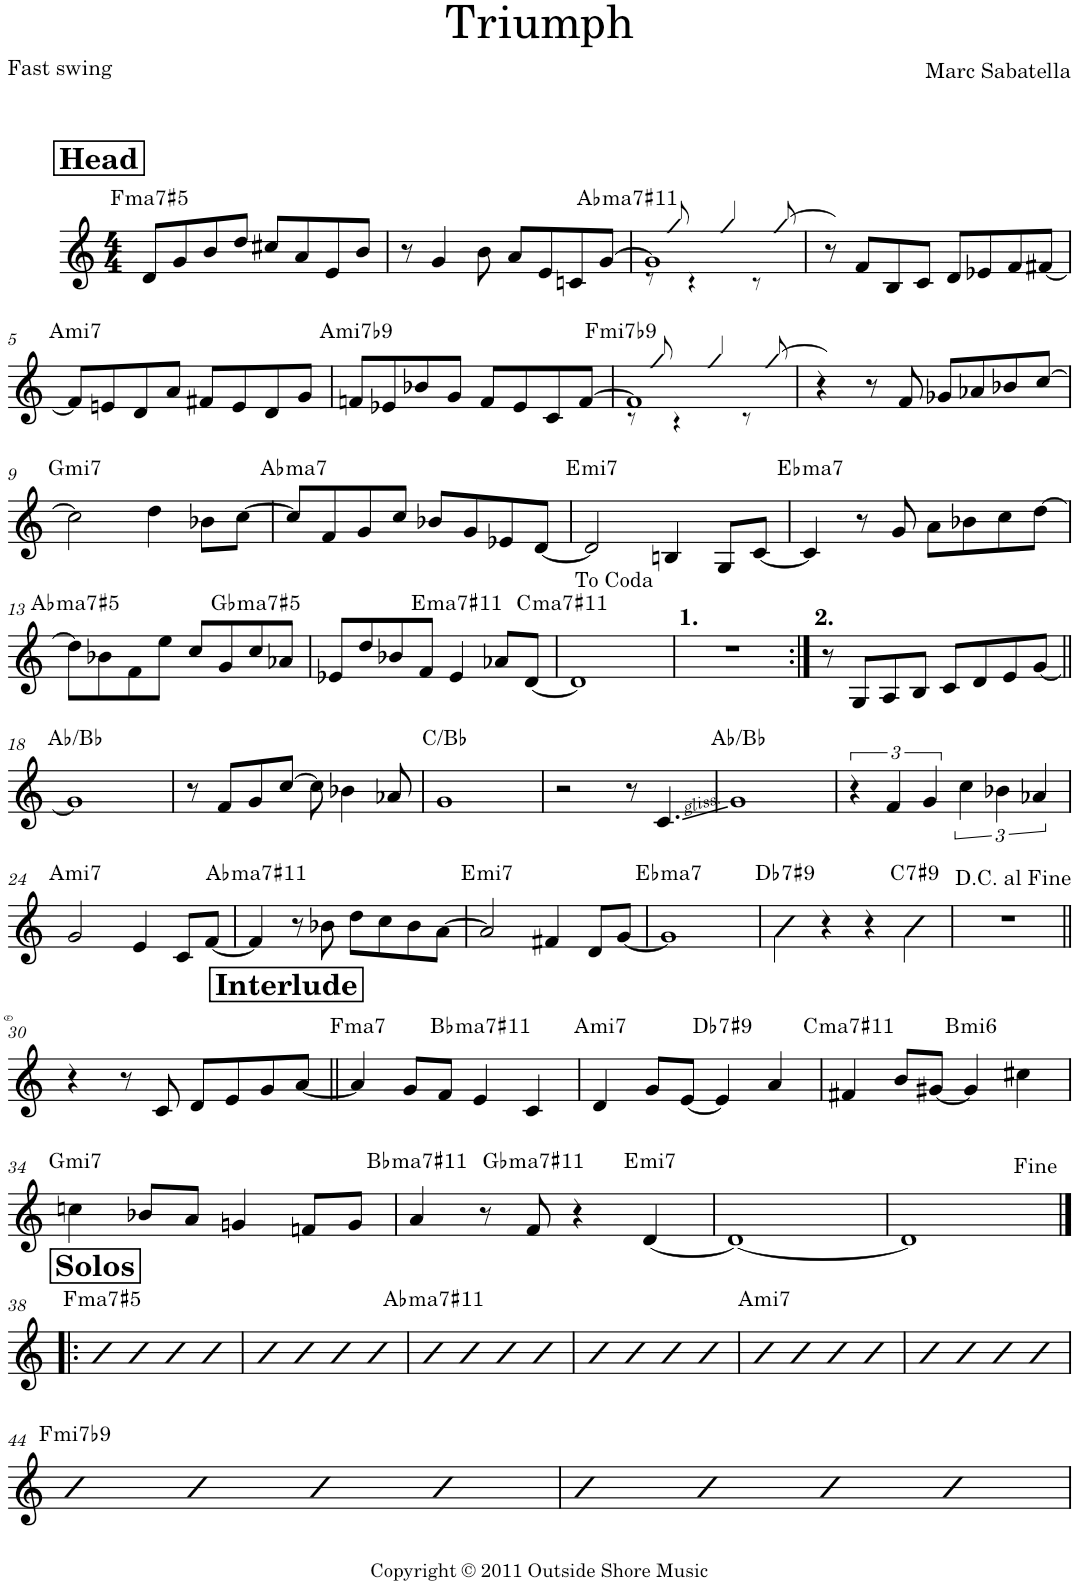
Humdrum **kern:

**kern	**harte
*part1	*part1
*staff1	*
*I"Piano	*
*I'Pno	*
*clefG2	*
*k[]	*
*M4/4	*
=1	=1
!LO:TX:a:B:t=Head	!LO:H:kt=ma7
8d/L	F:(3,#5,7)
8g/	.
8b/	.
8dd/J	.
8cc#X/L	.
8a/	.
8e/	.
8b/J	.
=2	=2
8r	.
4g/	.
8b\	.
8a/L	.
8e/	.
8cn/	.
[8g/J	.
=3	=3
*^	*
!	!	!LO:H:kt=ma7
1g]	8r	Ab:maj7(#11)
.	8gg!/	.
.	4r	.
.	4gg!/	.
.	8r	.
.	[8gg!/	.
=4	=4	=4
8r	1gg!]	.
8f/L	.	.
8B/	.	.
8c/J	.	.
8d/L	.	.
8e-X/	.	.
8f/	.	.
[8f#X/J	.	.
*v	*v	*
!!LO:LB:g=z
=5	=5
!	!LO:H:kt=mi7
8f#/L]	A:min7
8en/	.
8d/	.
8a/J	.
8f#X/L	.
8e/	.
8d/	.
8g/J	.
=6	=6
!	!LO:H:kt=mi7
8fn/L	A:min7(b9)
8e-X/	.
8b-X/	.
8g/J	.
8f/L	.
8e-/	.
8c/	.
[8f/J	.
=7	=7
*^	*
!	!	!LO:H:kt=mi7
1f]	8r	F:min7(b9)
.	8gg!/	.
.	4r	.
.	4gg!/	.
.	8r	.
.	[8gg!/	.
=8	=8	=8
4r	1gg!]	.
8r	.	.
8f/	.	.
8g-X/L	.	.
8a-X/	.	.
8b-X/	.	.
[8cc/J	.	.
*v	*v	*
!!LO:LB:g=z
=9	=9
!	!LO:H:kt=mi7
2cc\]	G:min7
4dd\	.
8b-X\L	.
[8cc\J	.
=10	=10
!	!LO:H:kt=ma7
8cc/L]	Ab:maj7
8f/	.
8g/	.
8cc/J	.
8b-X/L	.
8g/	.
8e-X/	.
[8d/J	.
=11	=11
!	!LO:H:kt=mi7
2d/]	E:min7
4Bn/	.
8G/L	.
[8c/J	.
=12	=12
!	!LO:H:kt=ma7
4c/]	Eb:maj7
8r	.
8g/	.
8a\L	.
8b-X\	.
8cc\	.
[8dd\J	.
!!LO:LB:g=z
=13	=13
!	!LO:H:kt=ma7
8dd\L]	Ab:(3,#5,7)
8b-X\	.
8f\	.
8ee\J	.
8cc/L	.
8g/	.
!	!LO:H:kt=ma7
8cc/	Gb:(3,#5,7)
8a-X/J	.
=14	=14
8e-X/L	.
8dd/	.
8b-X/	.
8f/J	.
!	!LO:H:kt=ma7
4e-/	E:maj7(#11)
8a-X/L	.
[8d/J	.
=15	=15
!	!LO:H:kt=ma7
1d]	C:maj7(#11)
=16	=16
1r	.
=17:|!	=17:|!
8r	.
8G/L	.
8A/	.
8B/J	.
8c/L	.
8d/	.
8e/	.
[8g/J	.
!!LO:LB:g=z
=18||	=18||
!	!LO:H:kt=N.C.
1g]	N
=19	=19
8r	.
8f/L	.
8g/	.
[8cc/J	.
8cc\]	.
4b-X\	.
8a-X/	.
=20	=20
!	!LO:H:kt=N.C.
1g	N
=21	=21
2r	.
8r	.
4.c/	.
=22	=22
!	!LO:H:kt=N.C.
1g	N
=23	=23
6r	.
6f/	.
6g/	.
6cc\	.
6b-X\	.
6a-X/	.
!!LO:LB:g=z
=24	=24
!	!LO:H:kt=mi7
2g/	A:min7
4e/	.
8c/L	.
[8f/J	.
=25	=25
!	!LO:H:kt=ma7
4f/]	Ab:maj7(#11)
8r	.
8b-X\	.
8dd\L	.
8cc\	.
8b-\	.
[8a\J	.
=26	=26
!	!LO:H:kt=mi7
2a/]	E:min7
4f#X/	.
8d/L	.
[8g/J	.
=27	=27
!	!LO:H:kt=ma7
1g]	Eb:maj7
=28	=28
!	!LO:H:kt=7
4b\	Db:7(#9)
4r	.
4r	.
!	!LO:H:kt=7
4b\	C:7(#9)
=29	=29
1r	.
!!LO:LB:g=z
=30||	=30||
4r	.
8r	.
8c/	.
8d/L	.
8e/	.
8g/	.
!LO:TX:a:B:t=Interlude	!
[8a/J	.
=31||	=31||
!	!LO:H:kt=ma7
4a/]	F:maj7
8g/L	.
8f/J	.
!	!LO:H:kt=ma7
4e/	Bb:maj7(#11)
4c/	.
=32	=32
!	!LO:H:kt=mi7
4d/	A:min7
8g/L	.
[8e/J	.
!	!LO:H:kt=7
4e/]	Db:7(#9)
4a/	.
=33	=33
!	!LO:H:kt=ma7
4f#X/	C:maj7(#11)
8b/L	.
[8g#X/J	.
!	!LO:H:kt=mi6
4g#/]	B:min6
4cc#X\	.
!!LO:LB:g=z
=34	=34
!	!LO:H:kt=mi7
4ccn\	G:min7
8b-X/L	.
8a/J	.
4gn/	.
8fn/L	.
8g/J	.
=35	=35
!	!LO:H:kt=ma7
4a/	Bb:maj7(#11)
8r	.
!	!LO:H:kt=ma7
8f/	Gb:maj7(#11)
4r	.
!	!LO:H:kt=mi7
[4d/	E:min7
=36	=36
1d_	.
=37	=37
1d]	.
!!LO:LB:g=z
=38|!:	=38|!:
!LO:TX:a:B:t=Solos	!LO:H:kt=ma7
4b	F:(3,#5,7)
4b	.
4b	.
4b	.
=39	=39
4b	.
4b	.
4b	.
4b	.
=40	=40
!	!LO:H:kt=ma7
4b	Ab:maj7(#11)
4b	.
4b	.
4b	.
=41	=41
4b	.
4b	.
4b	.
4b	.
=42	=42
!	!LO:H:kt=mi7
4b	A:min7
4b	.
4b	.
4b	.
=43	=43
4b	.
4b	.
4b	.
4b	.
!!LO:LB:g=z
=44	=44
!	!LO:H:kt=mi7
4b	F:min7(b9)
4b	.
4b	.
4b	.
=45	=45
4b	.
4b	.
4b	.
4b	.
=	=
*-	*-
